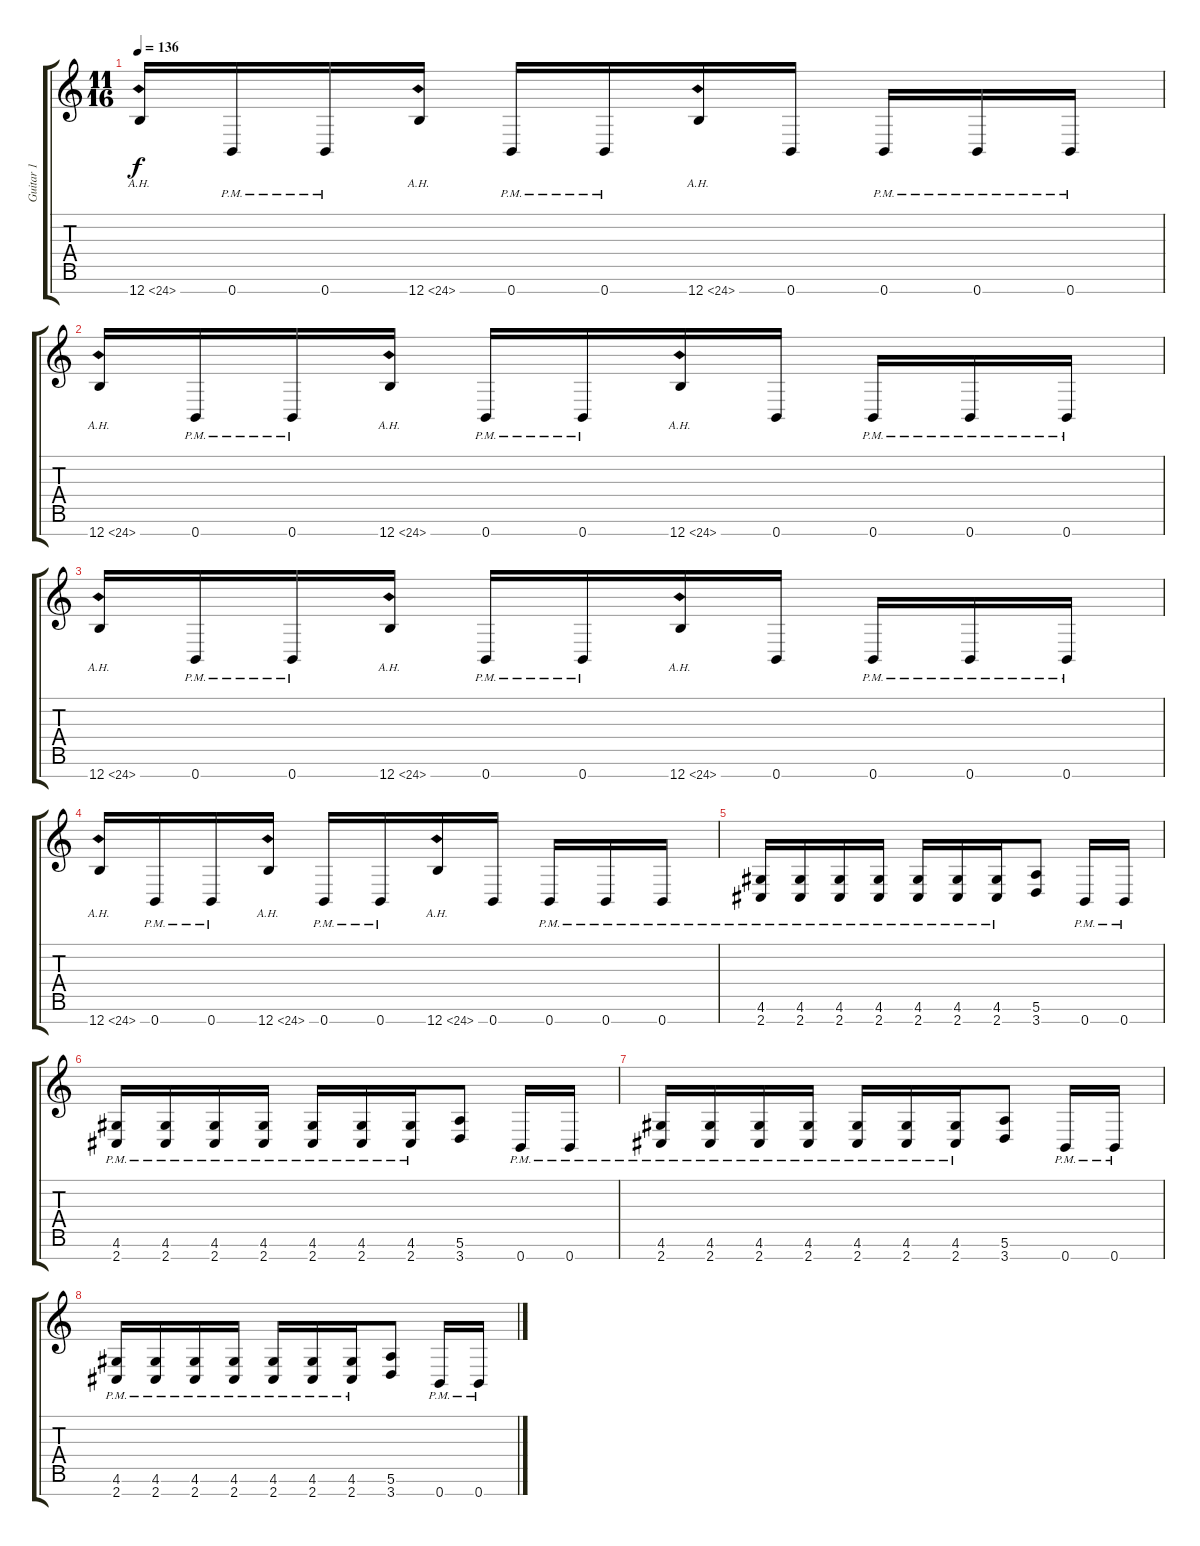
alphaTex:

\track ("Guitar 1" "Guitar 1") {instrument distortionguitar}
\staff {score tabs}
\tuning (E4 B3 G3 D3 A2 E2 B1) {hide}
\ts (11 16)
\tempo 136
\clef g2
\ks c
12.7{ah 12}.16{dy f} 0.7{pm}.16 0.7{pm}.16 12.7{ah 12}.16 0.7{pm}.16 0.7{pm}.16 12.7{ah 12}.16 0.7.16 0.7{pm}.16 0.7{pm}.16 0.7{pm}.16 |
12.7{ah 12}.16 0.7{pm}.16 0.7{pm}.16 12.7{ah 12}.16 0.7{pm}.16 0.7{pm}.16 12.7{ah 12}.16 0.7.16 0.7{pm}.16 0.7{pm}.16 0.7{pm}.16 |
12.7{ah 12}.16 0.7{pm}.16 0.7{pm}.16 12.7{ah 12}.16 0.7{pm}.16 0.7{pm}.16 12.7{ah 12}.16 0.7.16 0.7{pm}.16 0.7{pm}.16 0.7{pm}.16 |
12.7{ah 12}.16 0.7{pm}.16 0.7{pm}.16 12.7{ah 12}.16 0.7{pm}.16 0.7{pm}.16 12.7{ah 12}.16 0.7.16 0.7{pm}.16 0.7{pm}.16 0.7{pm}.16 |
(4.6{pm} 2.7{pm}).16 (4.6{pm} 2.7{pm}).16 (4.6{pm} 2.7{pm}).16 (4.6{pm} 2.7{pm}).16 (4.6{pm} 2.7{pm}).16 (4.6{pm} 2.7{pm}).16 (4.6{pm} 2.7{pm}).16 (5.6 3.7).8 0.7{pm}.16 0.7{pm}.16 |
(4.6{pm} 2.7{pm}).16 (4.6{pm} 2.7{pm}).16 (4.6{pm} 2.7{pm}).16 (4.6{pm} 2.7{pm}).16 (4.6{pm} 2.7{pm}).16 (4.6{pm} 2.7{pm}).16 (4.6{pm} 2.7{pm}).16 (5.6 3.7).8 0.7{pm}.16 0.7{pm}.16 |
(4.6{pm} 2.7{pm}).16 (4.6{pm} 2.7{pm}).16 (4.6{pm} 2.7{pm}).16 (4.6{pm} 2.7{pm}).16 (4.6{pm} 2.7{pm}).16 (4.6{pm} 2.7{pm}).16 (4.6{pm} 2.7{pm}).16 (5.6 3.7).8 0.7{pm}.16 0.7{pm}.16 |
(4.6{pm} 2.7{pm}).16 (4.6{pm} 2.7{pm}).16 (4.6{pm} 2.7{pm}).16 (4.6{pm} 2.7{pm}).16 (4.6{pm} 2.7{pm}).16 (4.6{pm} 2.7{pm}).16 (4.6{pm} 2.7{pm}).16 (5.6 3.7).8 0.7{pm}.16 0.7{pm}.16
